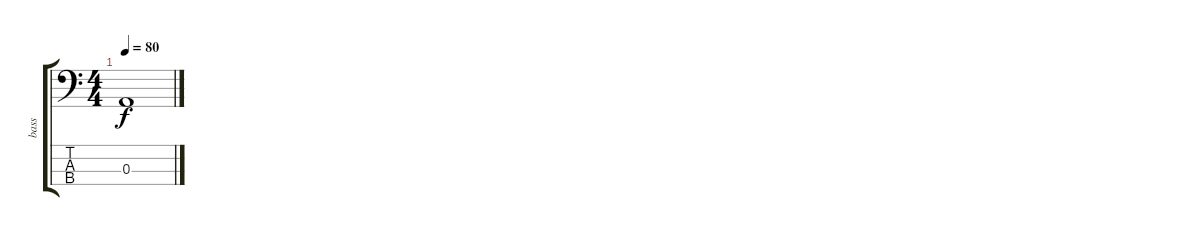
\track ("bass" "bass") {instrument electricbassfinger}
\staff {score tabs}
\tuning (G2 D2 A1 E1) {hide}
\ts (4 4)
\tempo 80
\clef f4
\ks c
0.3{t}.1{dy f}
